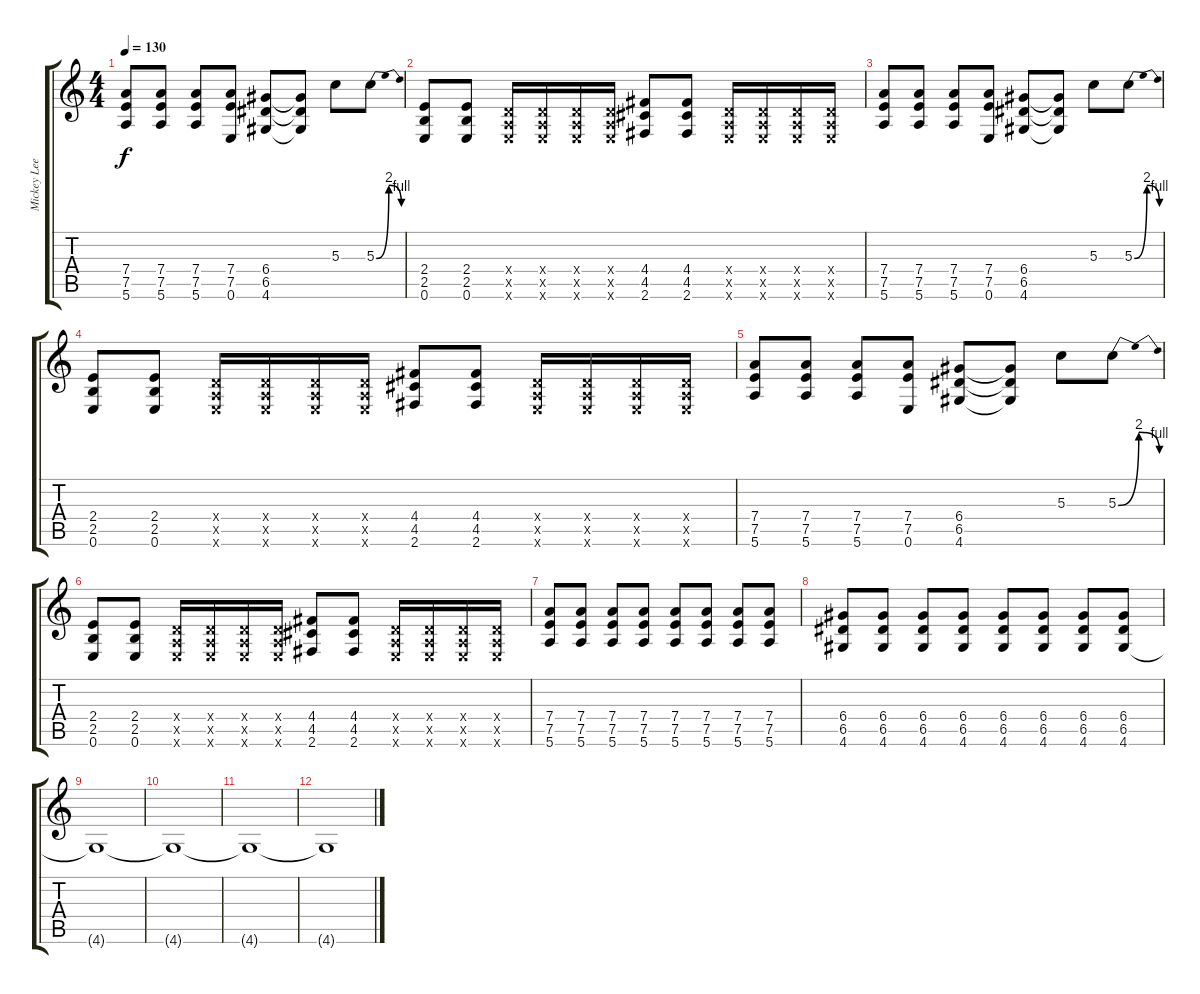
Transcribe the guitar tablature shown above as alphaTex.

\track ("Mickey Lees - Distorted Chorus" "Mickey Lee") {instrument distortionguitar}
\staff {score tabs}
\tuning (E4 B3 G3 D3 A2 E2) {hide}
\ts (4 4)
\tempo 130
\clef g2
\ks c
(7.4 7.5 5.6).8{dy f} (7.4 7.5 5.6).8 (7.4 7.5 5.6).8 (7.4 7.5 0.6).8 (6.4 6.5 4.6).8 (6.4{t} 6.5{t} 4.6{t}).8 5.3.8 5.3{be (bendrelease 0 0 30 8 30 8 60 4)}.8 |
(2.4 2.5 0.6).8 (2.4 2.5 0.6).8 (0.4{x} 0.5{x} 0.6{x}).16 (0.4{x} 0.5{x} 0.6{x}).16 (0.4{x} 0.5{x} 0.6{x}).16 (0.4{x} 0.5{x} 0.6{x}).16 (4.4 4.5 2.6).8 (4.4 4.5 2.6).8 (0.4{x} 0.5{x} 0.6{x}).16 (0.4{x} 0.5{x} 0.6{x}).16 (0.4{x} 0.5{x} 0.6{x}).16 (0.4{x} 0.5{x} 0.6{x}).16 |
(7.4 7.5 5.6).8 (7.4 7.5 5.6).8 (7.4 7.5 5.6).8 (7.4 7.5 0.6).8 (6.4 6.5 4.6).8 (6.4{t} 6.5{t} 4.6{t}).8 5.3.8 5.3{be (bendrelease 0 0 30 8 30 8 60 4)}.8 |
(2.4 2.5 0.6).8 (2.4 2.5 0.6).8 (0.4{x} 0.5{x} 0.6{x}).16 (0.4{x} 0.5{x} 0.6{x}).16 (0.4{x} 0.5{x} 0.6{x}).16 (0.4{x} 0.5{x} 0.6{x}).16 (4.4 4.5 2.6).8 (4.4 4.5 2.6).8 (0.4{x} 0.5{x} 0.6{x}).16 (0.4{x} 0.5{x} 0.6{x}).16 (0.4{x} 0.5{x} 0.6{x}).16 (0.4{x} 0.5{x} 0.6{x}).16 |
(7.4 7.5 5.6).8 (7.4 7.5 5.6).8 (7.4 7.5 5.6).8 (7.4 7.5 0.6).8 (6.4 6.5 4.6).8 (6.4{t} 6.5{t} 4.6{t}).8 5.3.8 5.3{be (bendrelease 0 0 30 8 30 8 60 4)}.8 |
(2.4 2.5 0.6).8 (2.4 2.5 0.6).8 (0.4{x} 0.5{x} 0.6{x}).16 (0.4{x} 0.5{x} 0.6{x}).16 (0.4{x} 0.5{x} 0.6{x}).16 (0.4{x} 0.5{x} 0.6{x}).16 (4.4 4.5 2.6).8 (4.4 4.5 2.6).8 (0.4{x} 0.5{x} 0.6{x}).16 (0.4{x} 0.5{x} 0.6{x}).16 (0.4{x} 0.5{x} 0.6{x}).16 (0.4{x} 0.5{x} 0.6{x}).16 |
(7.4 7.5 5.6).8 (7.4 7.5 5.6).8 (7.4 7.5 5.6).8 (7.4 7.5 5.6).8 (7.4 7.5 5.6).8 (7.4 7.5 5.6).8 (7.4 7.5 5.6).8 (7.4 7.5 5.6).8 |
(6.4 6.5 4.6).8 (6.4 6.5 4.6).8 (6.4 6.5 4.6).8 (6.4 6.5 4.6).8 (6.4 6.5 4.6).8 (6.4 6.5 4.6).8 (6.4 6.5 4.6).8 (6.4 6.5 4.6).8 |
4.6{t}.1 |
4.6{t}.1 |
4.6{t}.1 |
4.6{t}.1
